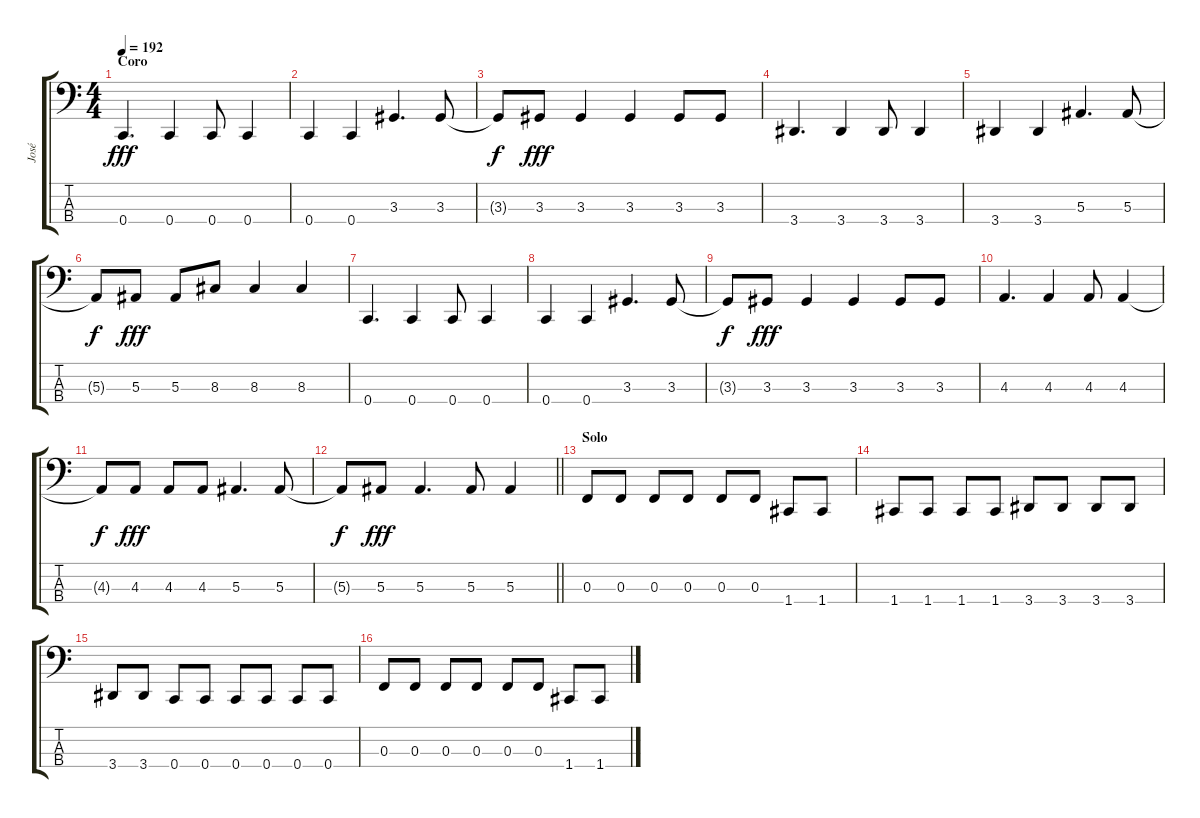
\track ("José" "José") {instrument electricbassfinger}
\staff {score tabs}
\tuning (Eb2 Bb1 F1 C1) {hide}
\ts (4 4)
\section ("" "Coro")
\tempo 192
\clef f4
\ks c
0.4.4{d dy fff} 0.4.4 0.4.8 0.4.4 |
0.4.4 0.4.4 3.3.4{d} 3.3.8 |
3.3{t}.8{dy f} 3.3.8{dy fff} 3.3.4 3.3.4 3.3.8 3.3.8 |
3.4.4{d} 3.4.4 3.4.8 3.4.4 |
3.4.4 3.4.4 5.3.4{d} 5.3.8 |
5.3{t}.8{dy f} 5.3.8{dy fff} 5.3.8 8.3.8 8.3.4 8.3.4 |
0.4.4{d} 0.4.4 0.4.8 0.4.4 |
0.4.4 0.4.4 3.3.4{d} 3.3.8 |
3.3{t}.8{dy f} 3.3.8{dy fff} 3.3.4 3.3.4 3.3.8 3.3.8 |
4.3.4{d} 4.3.4 4.3.8 4.3.4 |
4.3{t}.8{dy f} 4.3.8{dy fff} 4.3.8 4.3.8 5.3.4{d} 5.3.8 |
\barLineRight lightlight
5.3{t}.8{dy f} 5.3.8{dy fff} 5.3.4{d} 5.3.8 5.3.4 |
\section ("" "Solo")
0.3.8 0.3.8 0.3.8 0.3.8 0.3.8 0.3.8 1.4.8 1.4.8 |
1.4.8 1.4.8 1.4.8 1.4.8 3.4.8 3.4.8 3.4.8 3.4.8 |
3.4.8 3.4.8 0.4.8 0.4.8 0.4.8 0.4.8 0.4.8 0.4.8 |
0.3.8 0.3.8 0.3.8 0.3.8 0.3.8 0.3.8 1.4.8 1.4.8
